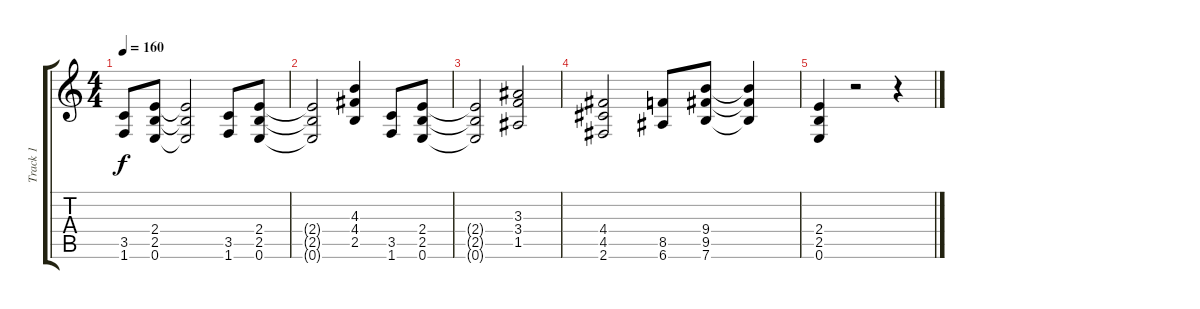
\track ("Track 1" "Track 1") {instrument distortionguitar}
\staff {score tabs}
\tuning (E4 B3 G3 D3 A2 E2) {hide}
\ts (4 4)
\tempo 160
\clef g2
\ks c
(3.5 1.6).8{dy f} (2.4 2.5 0.6).8 (2.4{t} 2.5{t} 0.6{t}).2 (3.5 1.6).8 (2.4 2.5 0.6).8 |
(2.4{t} 2.5{t} 0.6{t}).2 (4.3 4.4 2.5).4 (3.5 1.6).8 (2.4 2.5 0.6).8 |
(2.4{t} 2.5{t} 0.6{t}).2 (3.3 3.4 1.5).2 |
(4.4 4.5 2.6).2 (8.5 6.6).8 (9.4 9.5 7.6).8 (9.4{t} 9.5{t} 7.6{t}).4 |
(2.4 2.5 0.6).4 r.2 r.4
